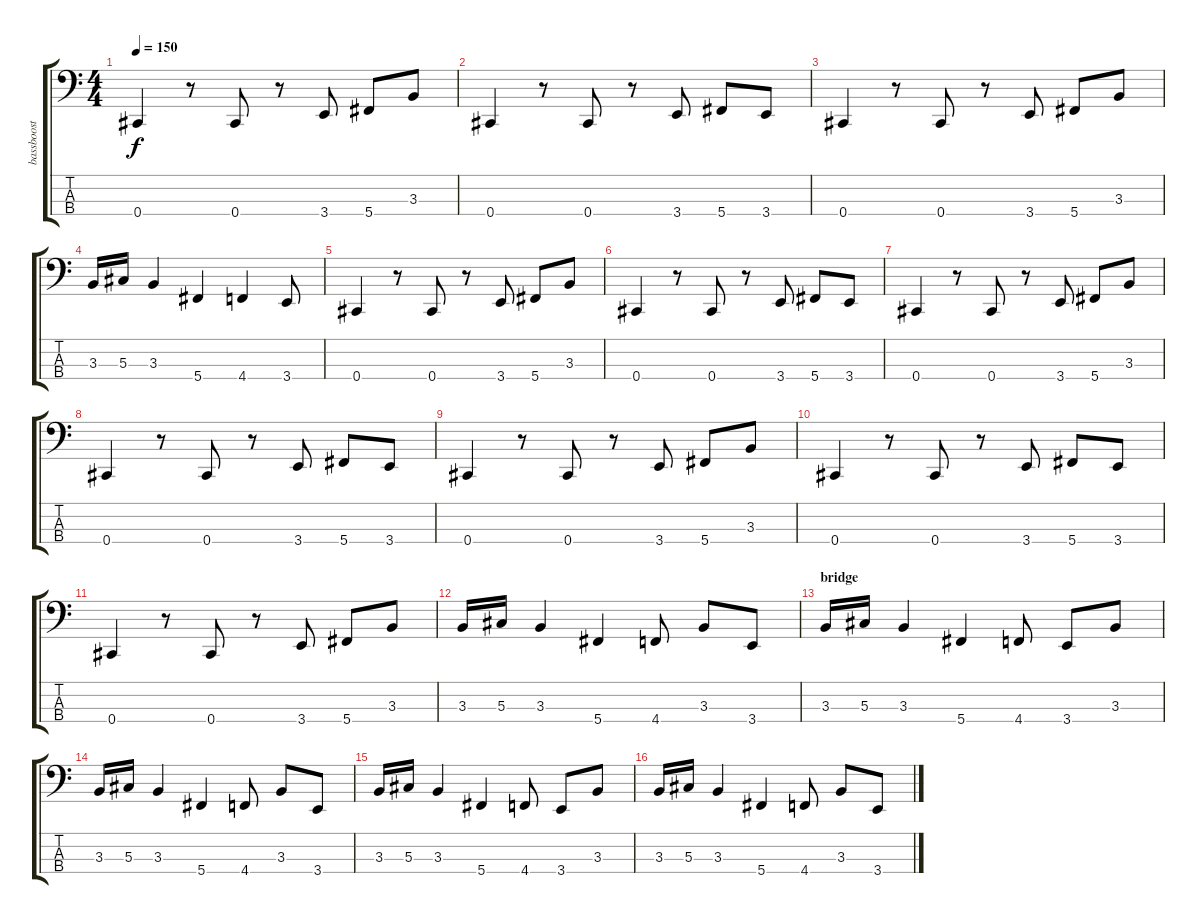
\track ("bassboost" "bassboost") {instrument electricbasspick}
\staff {score tabs}
\tuning (Gb2 Db2 Ab1 Db1) {hide}
\ts (4 4)
\tempo 150
\clef f4
\ks c
0.4.4{dy f} r.8 0.4.8 r.8 3.4.8 5.4.8 3.3.8 |
0.4.4 r.8 0.4.8 r.8 3.4.8 5.4.8 3.4.8 |
0.4.4 r.8 0.4.8 r.8 3.4.8 5.4.8 3.3.8 |
3.3.16 5.3.16 3.3.4 5.4.4 4.4.4 3.4.8 |
0.4.4 r.8 0.4.8 r.8 3.4.8 5.4.8 3.3.8 |
0.4.4 r.8 0.4.8 r.8 3.4.8 5.4.8 3.4.8 |
0.4.4 r.8 0.4.8 r.8 3.4.8 5.4.8 3.3.8 |
0.4.4 r.8 0.4.8 r.8 3.4.8 5.4.8 3.4.8 |
0.4.4 r.8 0.4.8 r.8 3.4.8 5.4.8 3.3.8 |
0.4.4 r.8 0.4.8 r.8 3.4.8 5.4.8 3.4.8 |
0.4.4 r.8 0.4.8 r.8 3.4.8 5.4.8 3.3.8 |
3.3.16 5.3.16 3.3.4 5.4.4 4.4.8 3.3.8 3.4.8 |
\section ("" "bridge")
3.3.16 5.3.16 3.3.4 5.4.4 4.4.8 3.4.8 3.3.8 |
3.3.16 5.3.16 3.3.4 5.4.4 4.4.8 3.3.8 3.4.8 |
3.3.16 5.3.16 3.3.4 5.4.4 4.4.8 3.4.8 3.3.8 |
3.3.16 5.3.16 3.3.4 5.4.4 4.4.8 3.3.8 3.4.8
